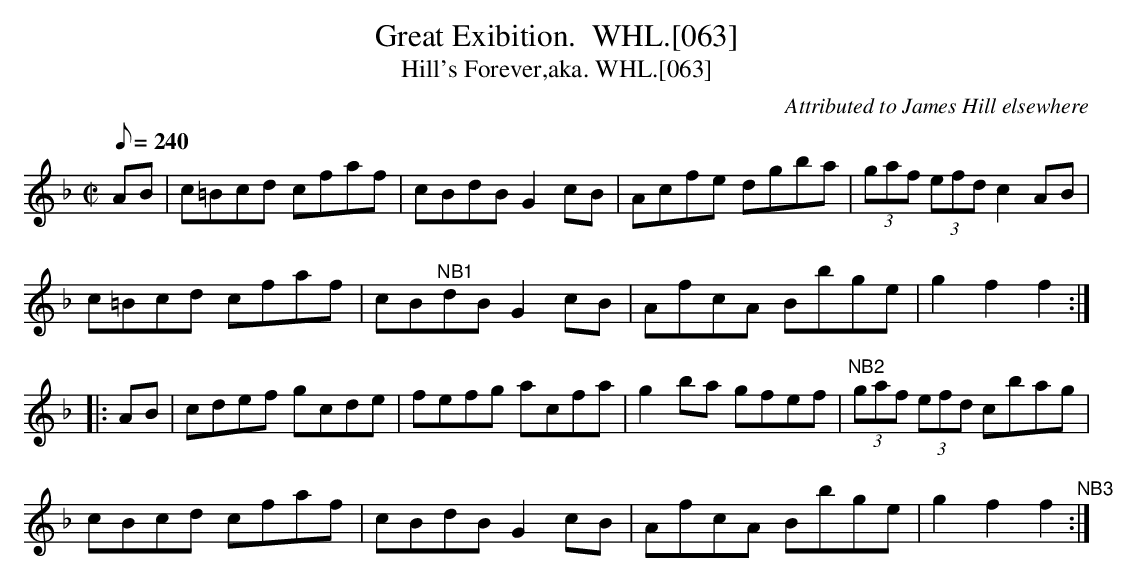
X:1
T:Great Exibition.  WHL.[063]
T:Hill's Forever,aka. WHL.[063]
C:Attributed to James Hill elsewhere
M:C|
L:1/8
Q:1/8=240
K:F
AB|c=Bcd cfaf|cBdB G2 cB|Acfe dgba|(3gaf (3efd c2 AB|
c=Bcd cfaf|cB"^NB1"dB G2 cB|AfcA Bbge|g2f2f2 :|
|: AB|cdef gcde|fefg acfa|g2 ba gfef|"^NB2"(3gaf (3efd cbag|
cBcd cfaf|cBdB G2 cB|AfcA Bbge|g2f2f2 "^NB3":|
